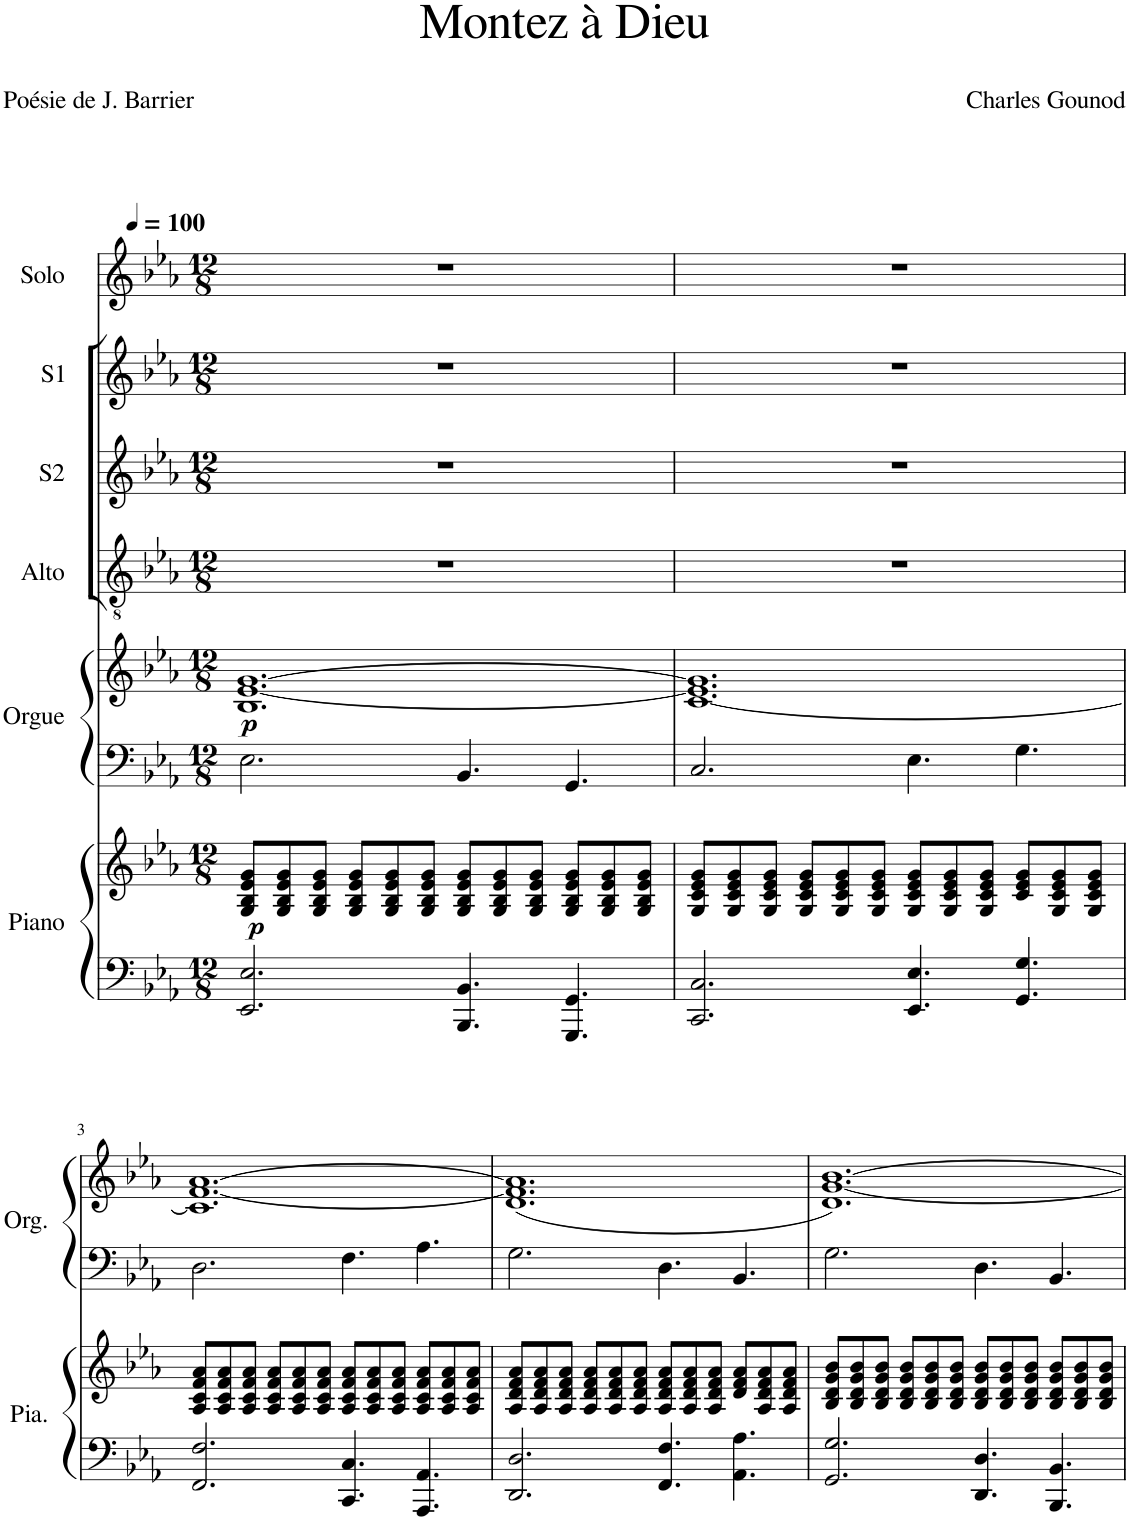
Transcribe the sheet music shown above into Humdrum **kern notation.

**kern	**kern	**dynam	**kern	**kern	**dynam	**kern	**kern	**kern	**kern
*part6	*part6	*part6	*part5	*part5	*part5	*part4	*part3	*part2	*part1
*staff8	*staff7	*staff7/8	*staff6	*staff5	*staff5/6	*staff4	*staff3	*staff2	*staff1
*I"Piano	*	*	*I"Orgue	*	*	*I"Alto	*I"S2	*I"S1	*I"Solo
*I'Pia.	*	*	*I'Org.	*	*	*I'A.	*I'S2	*I'S1	*I'Solo
*clefF4	*clefG2	*	*clefF4	*clefG2	*	*clefGv2	*clefG2	*clefG2	*clefG2
*k[b-e-a-]	*k[b-e-a-]	*	*k[b-e-a-]	*k[b-e-a-]	*	*k[b-e-a-]	*k[b-e-a-]	*k[b-e-a-]	*k[b-e-a-]
*M12/8	*M12/8	*	*M12/8	*M12/8	*	*M12/8	*M12/8	*M12/8	*M12/8
*MM100	*MM100	*	*MM100	*MM100	*	*MM100	*MM100	*MM100	*MM100
=1	=1	=1	=1	=1	=1	=1	=1	=1	=1
!	!	!LO:DY:b	!	!	!LO:DY:b	!	!	!	!
2.EE-/ 2.E-/	8G/ 8B-/ 8e-/ 8g/L	p	2.E-\	1.B- [1.e- [1.g	p	1.r	1.r	1.r	1.r
.	8G/ 8B-/ 8e-/ 8g/	.	.	.	.	.	.	.	.
.	8G/ 8B-/ 8e-/ 8g/J	.	.	.	.	.	.	.	.
.	8G/ 8B-/ 8e-/ 8g/L	.	.	.	.	.	.	.	.
.	8G/ 8B-/ 8e-/ 8g/	.	.	.	.	.	.	.	.
.	8G/ 8B-/ 8e-/ 8g/J	.	.	.	.	.	.	.	.
4.BBB-/ 4.BB-/	8G/ 8B-/ 8e-/ 8g/L	.	4.BB-/	.	.	.	.	.	.
.	8G/ 8B-/ 8e-/ 8g/	.	.	.	.	.	.	.	.
.	8G/ 8B-/ 8e-/ 8g/J	.	.	.	.	.	.	.	.
4.GGG/ 4.GG/	8G/ 8B-/ 8e-/ 8g/L	.	4.GG/	.	.	.	.	.	.
.	8G/ 8B-/ 8e-/ 8g/	.	.	.	.	.	.	.	.
.	8G/ 8B-/ 8e-/ 8g/J	.	.	.	.	.	.	.	.
=2	=2	=2	=2	=2	=2	=2	=2	=2	=2
2.CC/ 2.C/	8G/ 8c/ 8e-/ 8g/L	.	2.C/	[1.c 1.e-] 1.g]	.	1.r	1.r	1.r	1.r
.	8G/ 8c/ 8e-/ 8g/	.	.	.	.	.	.	.	.
.	8G/ 8c/ 8e-/ 8g/J	.	.	.	.	.	.	.	.
.	8G/ 8c/ 8e-/ 8g/L	.	.	.	.	.	.	.	.
.	8G/ 8c/ 8e-/ 8g/	.	.	.	.	.	.	.	.
.	8G/ 8c/ 8e-/ 8g/J	.	.	.	.	.	.	.	.
4.EE-/ 4.E-/	8G/ 8c/ 8e-/ 8g/L	.	4.E-\	.	.	.	.	.	.
.	8G/ 8c/ 8e-/ 8g/	.	.	.	.	.	.	.	.
.	8G/ 8c/ 8e-/ 8g/J	.	.	.	.	.	.	.	.
4.GG/ 4.G/	8c/ 8e-/ 8g/L	.	4.G\	.	.	.	.	.	.
.	8G/ 8c/ 8e-/ 8g/	.	.	.	.	.	.	.	.
.	8G/ 8c/ 8e-/ 8g/J	.	.	.	.	.	.	.	.
!!LO:LB:g=z
=3	=3	=3	=3	=3	=3	=3	=3	=3	=3
2.FF/ 2.F/	8A-/ 8c/ 8f/ 8a-/L	.	2.D\	1.c] [1.f [1.a-	.	1.r	1.r	1.r	1.r
.	8A-/ 8c/ 8f/ 8a-/	.	.	.	.	.	.	.	.
.	8A-/ 8c/ 8f/ 8a-/J	.	.	.	.	.	.	.	.
.	8A-/ 8c/ 8f/ 8a-/L	.	.	.	.	.	.	.	.
.	8A-/ 8c/ 8f/ 8a-/	.	.	.	.	.	.	.	.
.	8A-/ 8c/ 8f/ 8a-/J	.	.	.	.	.	.	.	.
4.CC/ 4.C/	8A-/ 8c/ 8f/ 8a-/L	.	4.F\	.	.	.	.	.	.
.	8A-/ 8c/ 8f/ 8a-/	.	.	.	.	.	.	.	.
.	8A-/ 8c/ 8f/ 8a-/J	.	.	.	.	.	.	.	.
4.AAA-/ 4.AA-/	8A-/ 8c/ 8f/ 8a-/L	.	4.A-\	.	.	.	.	.	.
.	8A-/ 8c/ 8f/ 8a-/	.	.	.	.	.	.	.	.
.	8A-/ 8c/ 8f/ 8a-/J	.	.	.	.	.	.	.	.
=4	=4	=4	=4	=4	=4	=4	=4	=4	=4
2.DD/ 2.D/	8A-/ 8d/ 8f/ 8a-/L	.	2.G\	(1.d 1.f] 1.a-]	.	1.r	1.r	1.r	1.r
.	8A-/ 8d/ 8f/ 8a-/	.	.	.	.	.	.	.	.
.	8A-/ 8d/ 8f/ 8a-/J	.	.	.	.	.	.	.	.
.	8A-/ 8d/ 8f/ 8a-/L	.	.	.	.	.	.	.	.
.	8A-/ 8d/ 8f/ 8a-/	.	.	.	.	.	.	.	.
.	8A-/ 8d/ 8f/ 8a-/J	.	.	.	.	.	.	.	.
4.FF/ 4.F/	8A-/ 8d/ 8f/ 8a-/L	.	4.D\	.	.	.	.	.	.
.	8A-/ 8d/ 8f/ 8a-/	.	.	.	.	.	.	.	.
.	8A-/ 8d/ 8f/ 8a-/J	.	.	.	.	.	.	.	.
4.AA-\ 4.A-\	8d/ 8f/ 8a-/L	.	4.BB-/	.	.	.	.	.	.
.	8A-/ 8d/ 8f/ 8a-/	.	.	.	.	.	.	.	.
.	8A-/ 8d/ 8f/ 8a-/J	.	.	.	.	.	.	.	.
=5	=5	=5	=5	=5	=5	=5	=5	=5	=5
2.GG/ 2.G/	8B-/ 8d/ 8g/ 8b-/L	.	2.G\	1.d [1.g [1.b-)	.	1.r	1.r	1.r	1.r
.	8B-/ 8d/ 8g/ 8b-/	.	.	.	.	.	.	.	.
.	8B-/ 8d/ 8g/ 8b-/J	.	.	.	.	.	.	.	.
.	8B-/ 8d/ 8g/ 8b-/L	.	.	.	.	.	.	.	.
.	8B-/ 8d/ 8g/ 8b-/	.	.	.	.	.	.	.	.
.	8B-/ 8d/ 8g/ 8b-/J	.	.	.	.	.	.	.	.
4.DD/ 4.D/	8B-/ 8d/ 8g/ 8b-/L	.	4.D\	.	.	.	.	.	.
.	8B-/ 8d/ 8g/ 8b-/	.	.	.	.	.	.	.	.
.	8B-/ 8d/ 8g/ 8b-/J	.	.	.	.	.	.	.	.
4.BBB-/ 4.BB-/	8B-/ 8d/ 8g/ 8b-/L	.	4.BB-/	.	.	.	.	.	.
.	8B-/ 8d/ 8g/ 8b-/	.	.	.	.	.	.	.	.
.	8B-/ 8d/ 8g/ 8b-/J	.	.	.	.	.	.	.	.
=	=	=	=	=	=	=	=	=	=
*-	*-	*-	*-	*-	*-	*-	*-	*-	*-
